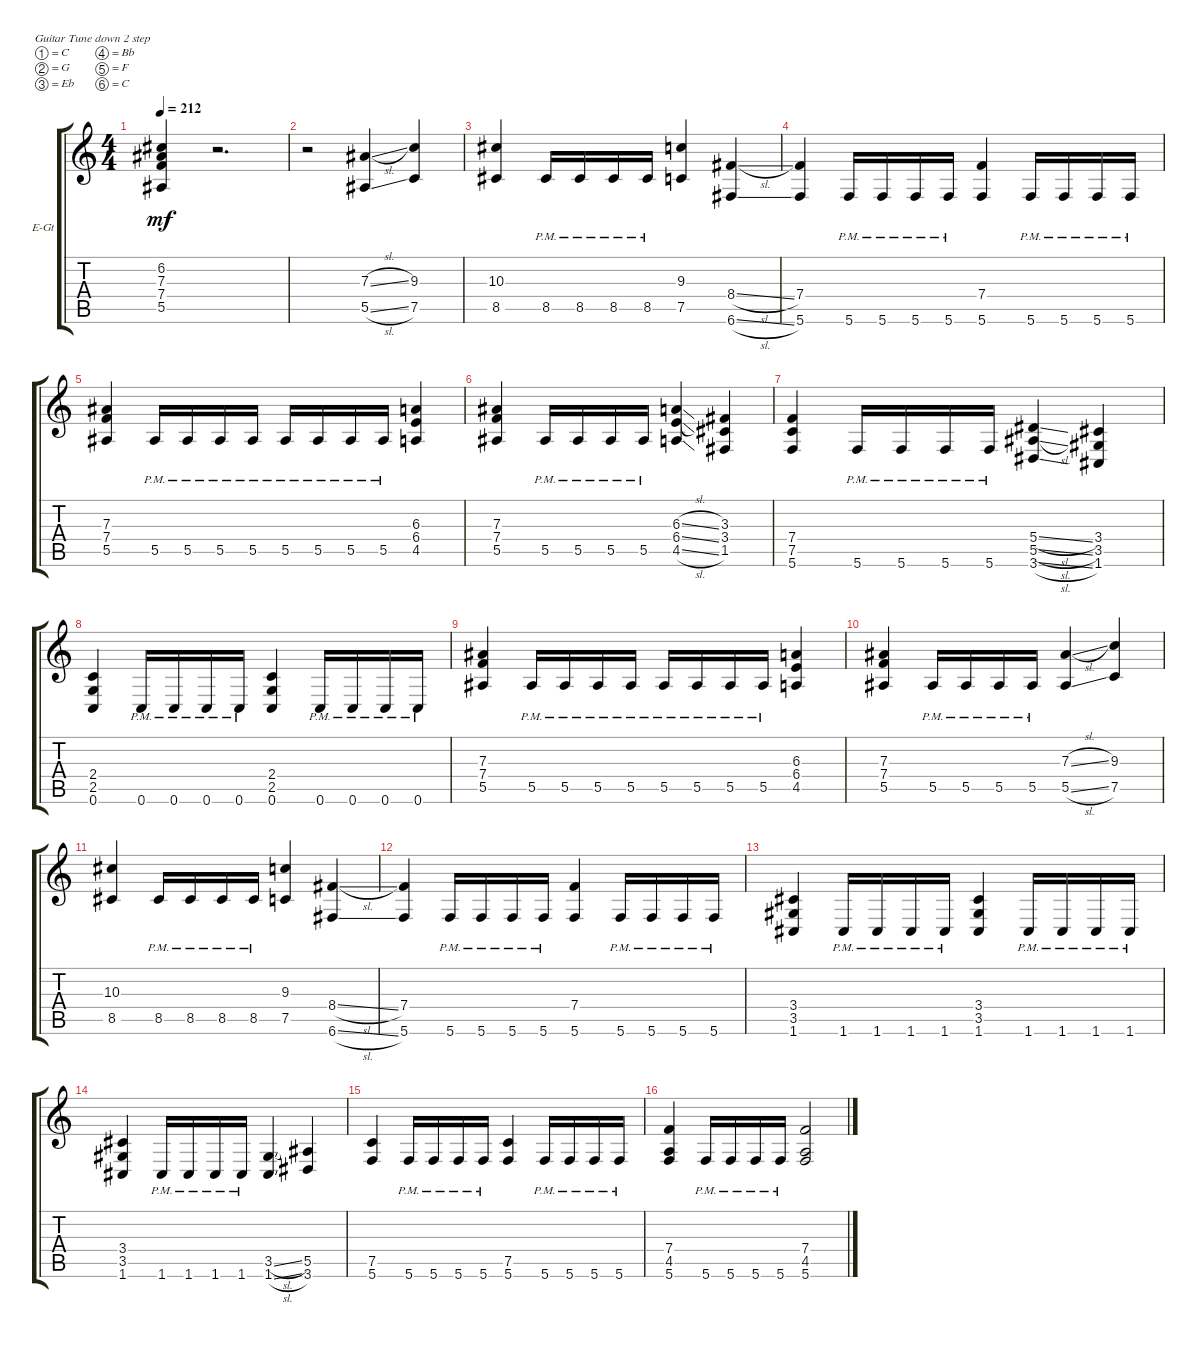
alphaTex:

\defaultSystemsLayout 4
\bracketExtendMode groupsimilarinstruments
\firstSystemTrackNameOrientation horizontal
\otherSystemsTrackNameOrientation horizontal
\track ("Knight Rhythm" "E-Gt") {instrument overdrivenguitar}
\staff {score tabs}
\tuning (C4 G3 Eb3 Bb2 F2 C2)
\ts (4 4)
\tempo 212
\clef g2
\ks c
(7.4 7.3 6.2 5.5).4{dy mf} r.2{d} |
r.2 (5.5{sl} 7.3{sl}).4 (9.3 7.5).4 |
(8.5 10.3).4 8.5{pm}.16 8.5{pm}.16 8.5{pm}.16 8.5{pm}.16 (7.5 9.3).4 (6.6{sl} 8.4{sl}).4 |
(5.6 7.4).4 5.6{pm}.16 5.6{pm}.16 5.6{pm}.16 5.6{pm}.16 (5.6 7.4).4 5.6{pm}.16 5.6{pm}.16 5.6{pm}.16 5.6{pm}.16 |
(5.5 7.4 7.3).4 5.5{pm}.16 5.5{pm}.16 5.5{pm}.16 5.5{pm}.16 5.5{pm}.16 5.5{pm}.16 5.5{pm}.16 5.5{pm}.16 (4.5 6.4 6.3).4 |
(7.4 5.5 7.3).4 5.5{pm}.16 5.5{pm}.16 5.5{pm}.16 5.5{pm}.16 (4.5{sl} 6.3{sl} 6.4{sl}).4 (3.3 1.5 3.4).4 |
(5.6 7.5 7.4).4 5.6{pm}.16 5.6{pm}.16 5.6{pm}.16 5.6{pm}.16 (3.6{sl} 5.4{sl} 5.5{sl}).4 (1.6 3.5 3.4).4 |
(0.6 2.4 2.5).4 0.6{pm}.16 0.6{pm}.16 0.6{pm}.16 0.6{pm}.16 (0.6 2.5 2.4).4 0.6{pm}.16 0.6{pm}.16 0.6{pm}.16 0.6{pm}.16 |
(5.5 7.4 7.3).4 5.5{pm}.16 5.5{pm}.16 5.5{pm}.16 5.5{pm}.16 5.5{pm}.16 5.5{pm}.16 5.5{pm}.16 5.5{pm}.16 (4.5 6.4 6.3).4 |
(7.4 5.5 7.3).4 5.5{pm}.16 5.5{pm}.16 5.5{pm}.16 5.5{pm}.16 (5.5{sl} 7.3{sl}).4 (9.3 7.5).4 |
(8.5 10.3).4 8.5{pm}.16 8.5{pm}.16 8.5{pm}.16 8.5{pm}.16 (7.5 9.3).4 (6.6{sl} 8.4{sl}).4 |
(5.6 7.4).4 5.6{pm}.16 5.6{pm}.16 5.6{pm}.16 5.6{pm}.16 (5.6 7.4).4 5.6{pm}.16 5.6{pm}.16 5.6{pm}.16 5.6{pm}.16 |
(1.6 3.5 3.4).4 1.6{pm}.16 1.6{pm}.16 1.6{pm}.16 1.6{pm}.16 (1.6 3.5 3.4).4 1.6{pm}.16 1.6{pm}.16 1.6{pm}.16 1.6{pm}.16 |
(1.6 3.5 3.4).4 1.6{pm}.16 1.6{pm}.16 1.6{pm}.16 1.6{pm}.16 (1.6{sl} 3.5{sl}).4 (3.6 5.5).4 |
(5.6 7.5).4 5.6{pm}.16 5.6{pm}.16 5.6{pm}.16 5.6{pm}.16 (5.6 7.5).4 5.6{pm}.16 5.6{pm}.16 5.6{pm}.16 5.6{pm}.16 |
(7.4 4.5 5.6).4 5.6{pm}.16 5.6{pm}.16 5.6{pm}.16 5.6{pm}.16 (7.4 4.5 5.6).2
